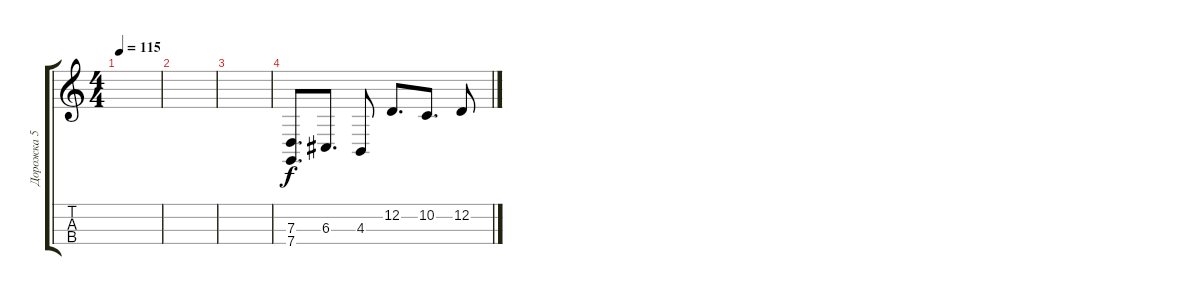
\track ("Дорожка 5" "Дорожка 5") {instrument cello}
\staff {score tabs}
\tuning (A3 D3 G2 C2) {hide}
\ts (4 4)
\tempo 115
\clef g2
\ks c
|
|
|
(7.3 7.4).8{d} 6.3.8{d} 4.3.8 12.2.8{d} 10.2.8{d} 12.2.8
